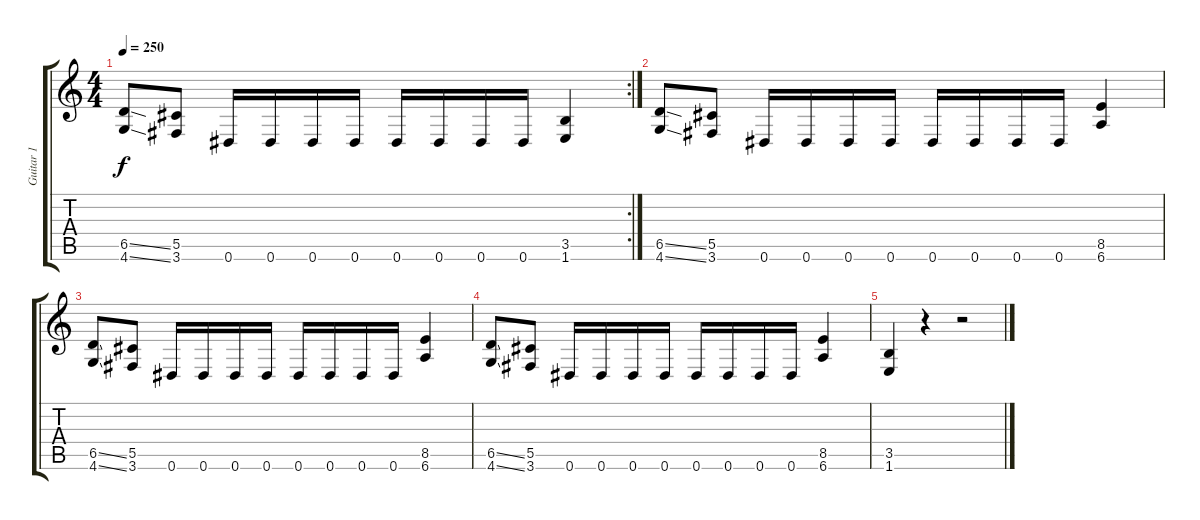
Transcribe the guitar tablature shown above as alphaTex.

\track ("Guitar 1" "Guitar 1") {instrument distortionguitar}
\staff {score tabs}
\tuning (Eb4 Bb3 Gb3 Db3 Ab2 Eb2) {hide}
\rc 2
\ts (4 4)
\tempo 250
\clef g2
\ks c
(6.5{ss} 4.6{ss}).8{dy f} (5.5 3.6).8 0.6.16 0.6.16 0.6.16 0.6.16 0.6.16 0.6.16 0.6.16 0.6.16 (3.5 1.6).4 |
(6.5{ss} 4.6{ss}).8 (5.5 3.6).8 0.6.16 0.6.16 0.6.16 0.6.16 0.6.16 0.6.16 0.6.16 0.6.16 (8.5 6.6).4 |
(6.5{ss} 4.6{ss}).8 (5.5 3.6).8 0.6.16 0.6.16 0.6.16 0.6.16 0.6.16 0.6.16 0.6.16 0.6.16 (8.5 6.6).4 |
(6.5{ss} 4.6{ss}).8 (5.5 3.6).8 0.6.16 0.6.16 0.6.16 0.6.16 0.6.16 0.6.16 0.6.16 0.6.16 (8.5 6.6).4 |
(3.5 1.6).4 r.4 r.2
